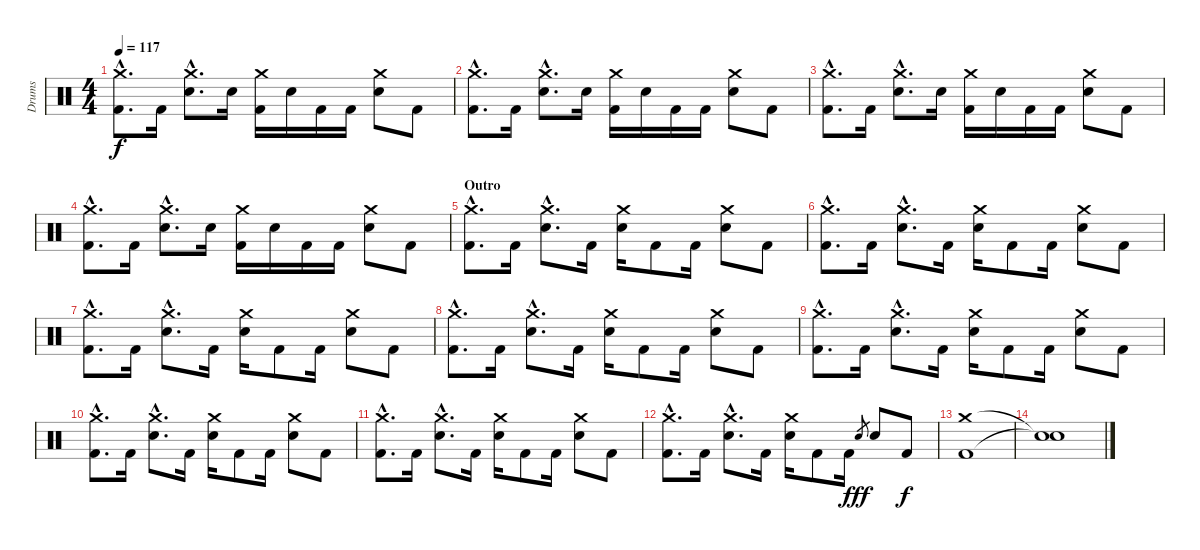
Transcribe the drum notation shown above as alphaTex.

\track ("Drums" "Drums") {instrument percussion}
\staff {score}
\articulation defaults
\ts (4 4)
\tempo 117
\clef neutral
\ks c
("Crash medium (hit)"{hac} "Kick (hit) 2"{hac}).8{d dy f} "Kick (hit) 2".16 ("Crash medium (hit)"{hac} "Electric Snare (hit)"{hac}).8{d} "Electric Snare (hit)".16 ("Crash medium (hit)" "Kick (hit) 2").16 "Electric Snare (hit)".16 "Kick (hit) 2".16 "Kick (hit) 2".16 ("Crash medium (hit)" "Electric Snare (hit)").8 "Kick (hit) 2".8 |
("Crash medium (hit)"{hac} "Kick (hit) 2"{hac}).8{d} "Kick (hit) 2".16 ("Crash medium (hit)"{hac} "Electric Snare (hit)"{hac}).8{d} "Electric Snare (hit)".16 ("Crash medium (hit)" "Kick (hit) 2").16 "Electric Snare (hit)".16 "Kick (hit) 2".16 "Kick (hit) 2".16 ("Crash medium (hit)" "Electric Snare (hit)").8 "Kick (hit) 2".8 |
("Crash medium (hit)"{hac} "Kick (hit) 2"{hac}).8{d} "Kick (hit) 2".16 ("Crash medium (hit)"{hac} "Electric Snare (hit)"{hac}).8{d} "Electric Snare (hit)".16 ("Crash medium (hit)" "Kick (hit) 2").16 "Electric Snare (hit)".16 "Kick (hit) 2".16 "Kick (hit) 2".16 ("Crash medium (hit)" "Electric Snare (hit)").8 "Kick (hit) 2".8 |
("Crash medium (hit)"{hac} "Kick (hit) 2"{hac}).8{d} "Kick (hit) 2".16 ("Crash medium (hit)"{hac} "Electric Snare (hit)"{hac}).8{d} "Electric Snare (hit)".16 ("Crash medium (hit)" "Kick (hit) 2").16 "Electric Snare (hit)".16 "Kick (hit) 2".16 "Kick (hit) 2".16 ("Crash medium (hit)" "Electric Snare (hit)").8 "Kick (hit) 2".8 |
\section ("" "Outro")
("Crash medium (hit)"{hac} "Kick (hit) 2"{hac}).8{d} "Kick (hit) 2".16 ("Crash medium (hit)"{hac} "Electric Snare (hit)"{hac}).8{d} "Kick (hit) 2".16 ("Crash medium (hit)" "Electric Snare (hit)").16 "Kick (hit) 2".8 "Kick (hit) 2".16 ("Crash medium (hit)" "Electric Snare (hit)").8 "Kick (hit) 2".8 |
("Crash medium (hit)"{hac} "Kick (hit) 2"{hac}).8{d} "Kick (hit) 2".16 ("Crash medium (hit)"{hac} "Electric Snare (hit)"{hac}).8{d} "Kick (hit) 2".16 ("Crash medium (hit)" "Electric Snare (hit)").16 "Kick (hit) 2".8 "Kick (hit) 2".16 ("Crash medium (hit)" "Electric Snare (hit)").8 "Kick (hit) 2".8 |
("Crash medium (hit)"{hac} "Kick (hit) 2"{hac}).8{d} "Kick (hit) 2".16 ("Crash medium (hit)"{hac} "Electric Snare (hit)"{hac}).8{d} "Kick (hit) 2".16 ("Crash medium (hit)" "Electric Snare (hit)").16 "Kick (hit) 2".8 "Kick (hit) 2".16 ("Crash medium (hit)" "Electric Snare (hit)").8 "Kick (hit) 2".8 |
("Crash medium (hit)"{hac} "Kick (hit) 2"{hac}).8{d} "Kick (hit) 2".16 ("Crash medium (hit)"{hac} "Electric Snare (hit)"{hac}).8{d} "Kick (hit) 2".16 ("Crash medium (hit)" "Electric Snare (hit)").16 "Kick (hit) 2".8 "Kick (hit) 2".16 ("Crash medium (hit)" "Electric Snare (hit)").8 "Kick (hit) 2".8 |
("Crash medium (hit)"{hac} "Kick (hit) 2"{hac}).8{d} "Kick (hit) 2".16 ("Crash medium (hit)"{hac} "Electric Snare (hit)"{hac}).8{d} "Kick (hit) 2".16 ("Crash medium (hit)" "Electric Snare (hit)").16 "Kick (hit) 2".8 "Kick (hit) 2".16 ("Crash medium (hit)" "Electric Snare (hit)").8 "Kick (hit) 2".8 |
("Crash medium (hit)"{hac} "Kick (hit) 2"{hac}).8{d} "Kick (hit) 2".16 ("Crash medium (hit)"{hac} "Electric Snare (hit)"{hac}).8{d} "Kick (hit) 2".16 ("Crash medium (hit)" "Electric Snare (hit)").16 "Kick (hit) 2".8 "Kick (hit) 2".16 ("Crash medium (hit)" "Electric Snare (hit)").8 "Kick (hit) 2".8 |
("Crash medium (hit)"{hac} "Kick (hit) 2"{hac}).8{d} "Kick (hit) 2".16 ("Crash medium (hit)"{hac} "Electric Snare (hit)"{hac}).8{d} "Kick (hit) 2".16 ("Crash medium (hit)" "Electric Snare (hit)").16 "Kick (hit) 2".8 "Kick (hit) 2".16 ("Crash medium (hit)" "Electric Snare (hit)").8 "Kick (hit) 2".8 |
("Crash medium (hit)"{hac} "Kick (hit) 2"{hac}).8{d} "Kick (hit) 2".16 ("Crash medium (hit)"{hac} "Electric Snare (hit)"{hac}).8{d} "Kick (hit) 2".16 ("Crash medium (hit)" "Electric Snare (hit)").16 "Kick (hit) 2".8 "Kick (hit) 2".16 "Electric Snare (hit)".8{gr dy fff} "Electric Snare (hit)".8 "Kick (hit) 2".8{dy f} |
("Crash medium (hit)" "Kick (hit) 2").1 |
("Snare (hit)"{t} "Snare (hit)"{t}).1
